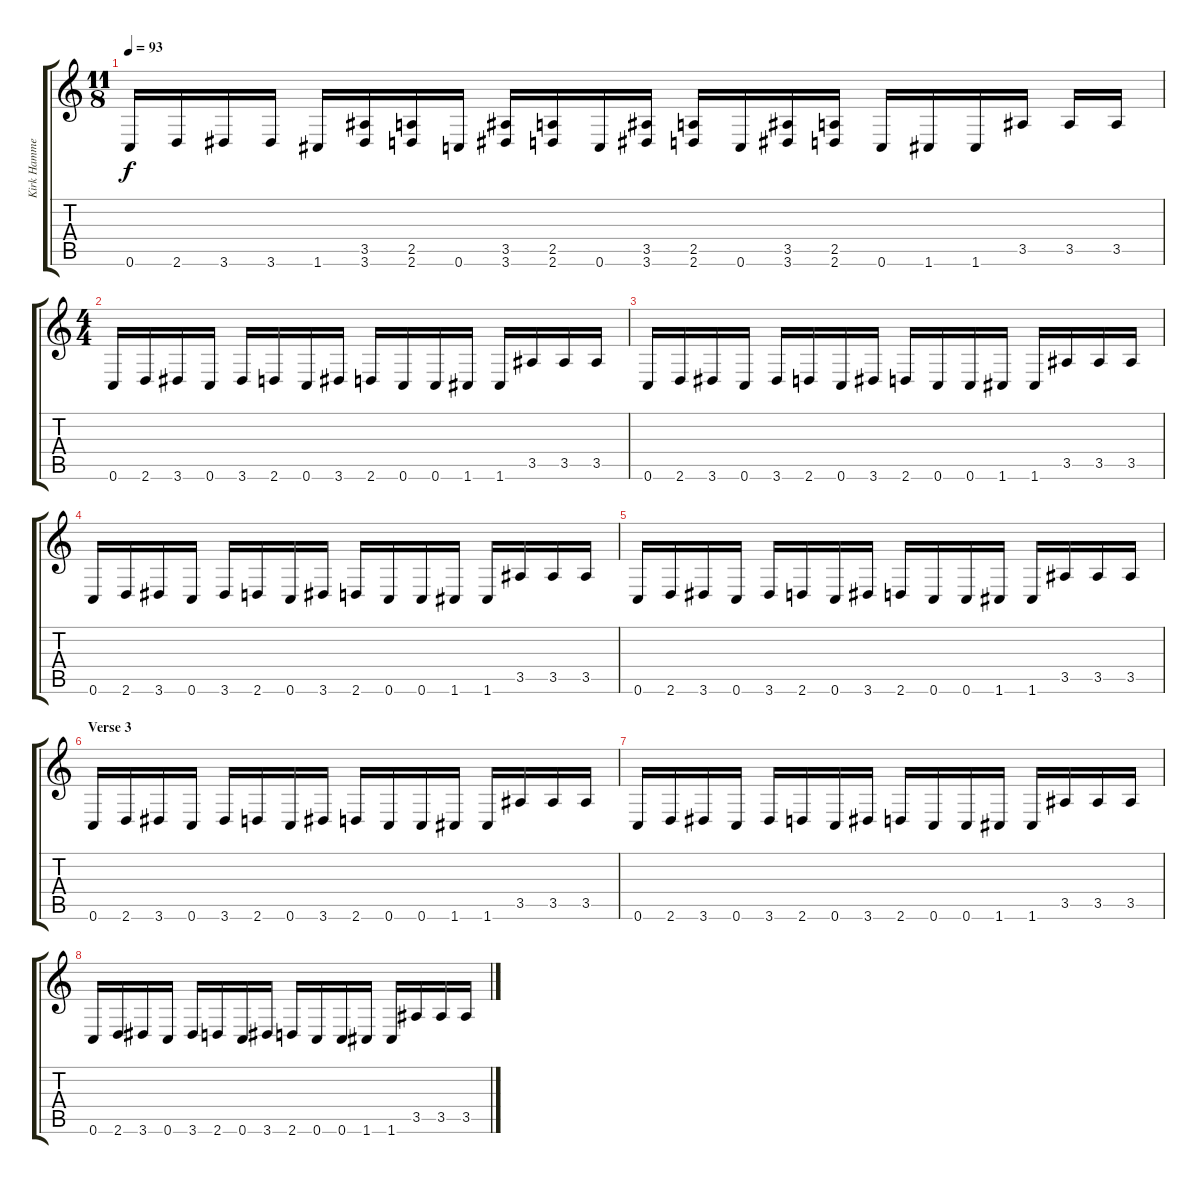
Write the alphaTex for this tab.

\track ("Kirk Hammett" "Kirk Hamme") {instrument distortionguitar}
\staff {score tabs}
\tuning (D4 A3 F3 C3 G2 C2) {hide}
\ts (11 8)
\tempo 93
\clef g2
\ks c
0.6.16{dy f} 2.6.16 3.6.16 3.6.16 1.6.16 (3.5 3.6).16 (2.5 2.6).16 0.6.16 (3.5 3.6).16 (2.5 2.6).16 0.6.16 (3.5 3.6).16 (2.5 2.6).16 0.6.16 (3.5 3.6).16 (2.5 2.6).16 0.6.16 1.6.16 1.6.16 3.5.16 3.5.16 3.5.16 |
\ts (4 4)
0.6.16 2.6.16 3.6.16 0.6.16 3.6.16 2.6.16 0.6.16 3.6.16 2.6.16 0.6.16 0.6.16 1.6.16 1.6.16 3.5.16 3.5.16 3.5.16 |
0.6.16 2.6.16 3.6.16 0.6.16 3.6.16 2.6.16 0.6.16 3.6.16 2.6.16 0.6.16 0.6.16 1.6.16 1.6.16 3.5.16 3.5.16 3.5.16 |
0.6.16 2.6.16 3.6.16 0.6.16 3.6.16 2.6.16 0.6.16 3.6.16 2.6.16 0.6.16 0.6.16 1.6.16 1.6.16 3.5.16 3.5.16 3.5.16 |
0.6.16 2.6.16 3.6.16 0.6.16 3.6.16 2.6.16 0.6.16 3.6.16 2.6.16 0.6.16 0.6.16 1.6.16 1.6.16 3.5.16 3.5.16 3.5.16 |
\section ("" "Verse 3")
0.6.16 2.6.16 3.6.16 0.6.16 3.6.16 2.6.16 0.6.16 3.6.16 2.6.16 0.6.16 0.6.16 1.6.16 1.6.16 3.5.16 3.5.16 3.5.16 |
0.6.16 2.6.16 3.6.16 0.6.16 3.6.16 2.6.16 0.6.16 3.6.16 2.6.16 0.6.16 0.6.16 1.6.16 1.6.16 3.5.16 3.5.16 3.5.16 |
0.6.16 2.6.16 3.6.16 0.6.16 3.6.16 2.6.16 0.6.16 3.6.16 2.6.16 0.6.16 0.6.16 1.6.16 1.6.16 3.5.16 3.5.16 3.5.16
